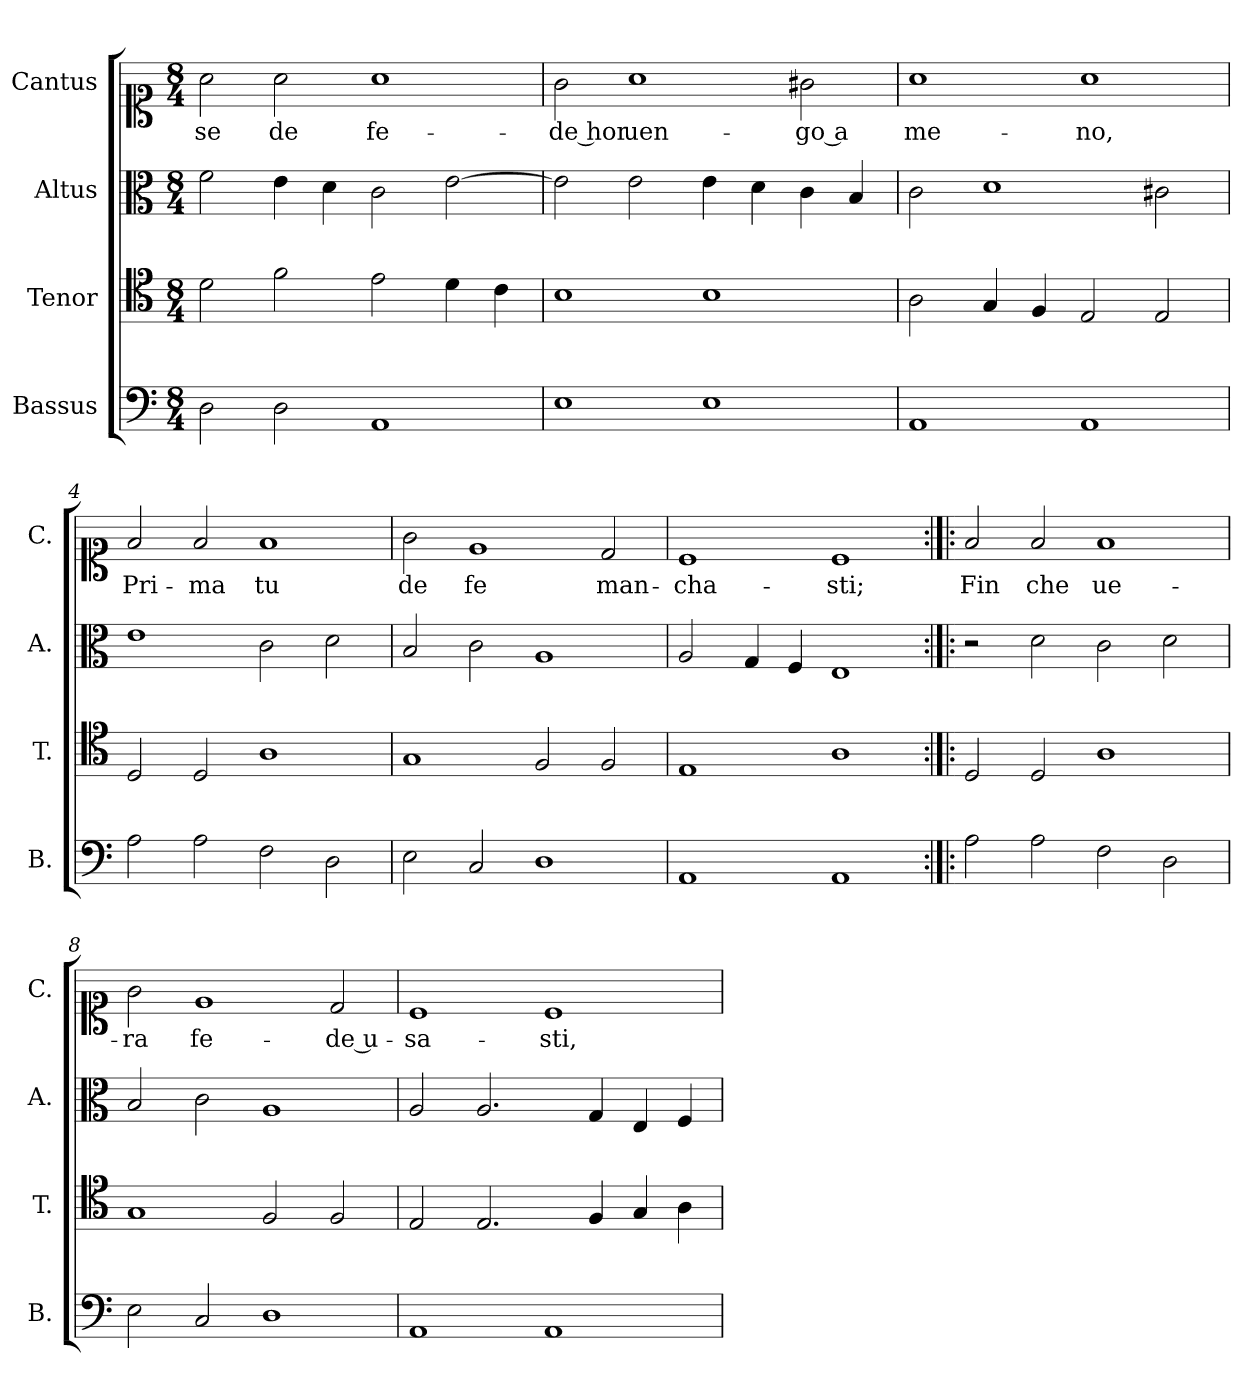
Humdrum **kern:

**kern	**kern	**kern	**kern	**text
*part4	*part3	*part2	*part1	*part1
*staff4	*staff3	*staff2	*staff1	*staff1
*I"Bassus	*I"Tenor	*I"Altus	*I"Cantus	*
*I'B.	*I'T.	*I'A.	*I'C.	*
*clefF4	*clefC4	*clefC3	*clefC1	*
*k[]	*k[]	*k[]	*k[]	*
*M8/4	*M8/4	*M8/4	*M8/4	*
=1	=1	=1	=1	=1
!	!	!	!	!LO:LY:b
2D\	2d\	2f\	2a\	se
!	!	!	!	!LO:LY:b
2D\	2f\	4e\	2a\	de
.	.	4d\	.	.
!	!	!	!	!LO:LY:b
1AA	2e\	2c\	1a	fe-
.	4d\	[2e\	.	.
.	4c\	.	.	.
=2	=2	=2	=2	=2
!	!	!	!	!LO:LY:b
1E	1B	2e\]	2g\	-de hor
!	!	!	!	!LO:LY:b
.	.	2e\	1a	uen-
1E	1B	4e\	.	.
.	.	4d\	.	.
!	!	!	!	!LO:LY:b
.	.	4c\	2g#X\	-go a
.	.	4B/	.	.
=3	=3	=3	=3	=3
!	!	!	!	!LO:LY:b
1AA	2A\	2c\	1a	me-
.	4G/	1d	.	.
.	4F/	.	.	.
!	!	!	!	!LO:LY:b
1AA	2E/	.	1a	-no,
.	2E/	2c#X\	.	.
=4	=4	=4	=4	=4
!	!	!	!	!LO:LY:b
2A\	2D/	1e	2f/	Pri-
!	!	!	!	!LO:LY:b
2A\	2D/	.	2f/	-ma
!	!	!	!	!LO:LY:b
2F\	1A	2c\	1f	tu
2D\	.	2d\	.	.
=5	=5	=5	=5	=5
!	!	!	!	!LO:LY:b
2E\	1G	2B/	2g\	de
!	!	!	!	!LO:LY:b
2C/	.	2c\	1e	fe
1D	2F/	1A	.	.
!	!	!	!	!LO:LY:b
.	2F/	.	2d/	man-
!!LO:LB:g=z
=6	=6	=6	=6	=6
!	!	!	!	!LO:LY:b
1AA	1E	2A/	1c	-cha-
.	.	4G/	.	.
.	.	4F/	.	.
!	!	!	!	!LO:LY:b
1AA	1A	1E	1c	-sti;
=7:|!|:	=7:|!|:	=7:|!|:	=7:|!|:	=7:|!|:
!	!	!	!	!LO:LY:b
2A\	2D/	2r	2f/	Fin
!	!	!	!	!LO:LY:b
2A\	2D/	2d\	2f/	che
!	!	!	!	!LO:LY:b
2F\	1A	2c\	1f	ue-
2D\	.	2d\	.	.
=8	=8	=8	=8	=8
!	!	!	!	!LO:LY:b
2E\	1G	2B/	2g\	-ra
!	!	!	!	!LO:LY:b
2C/	.	2c\	1e	fe-
1D	2F/	1A	.	.
!	!	!	!	!LO:LY:b
.	2F/	.	2d/	-de u-
=9	=9	=9	=9	=9
!	!	!	!	!LO:LY:b
1AA	2E/	2A/	1c	-sa-
.	2.E/	2.A/	.	.
!	!	!	!	!LO:LY:b
1AA	.	.	1c	-sti,
.	4F/	4G/	.	.
.	4G/	4E/	.	.
.	4A\	4F/	.	.
=	=	=	=	=
*-	*-	*-	*-	*-
